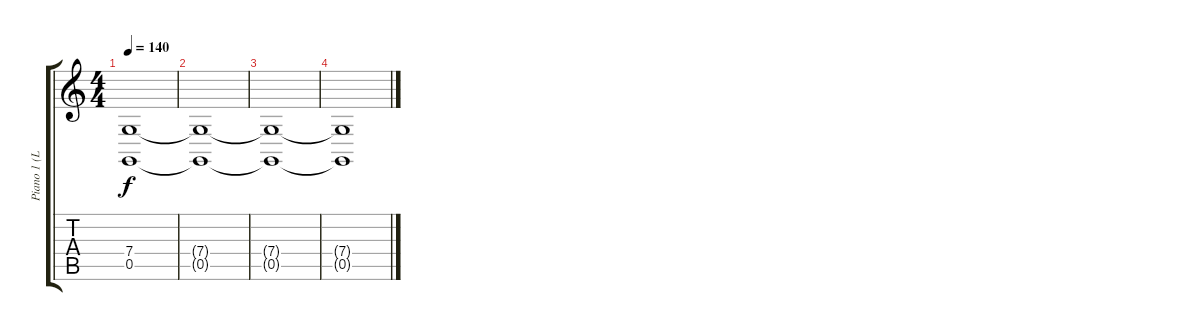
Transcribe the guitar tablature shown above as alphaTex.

\track ("Piano 1 (Left Hand)" "Piano 1 (L") {instrument brightacousticpiano}
\staff {score tabs}
\tuning (D4 A3 F3 C3 G2 C2) {hide}
\ts (4 4)
\tempo 140
\clef g2
\ks c
(7.4 0.5).1{dy f volume 0} |
(7.4{t} 0.5{t}).1 |
(7.4{t} 0.5{t}).1 |
(7.4{t} 0.5{t}).1
